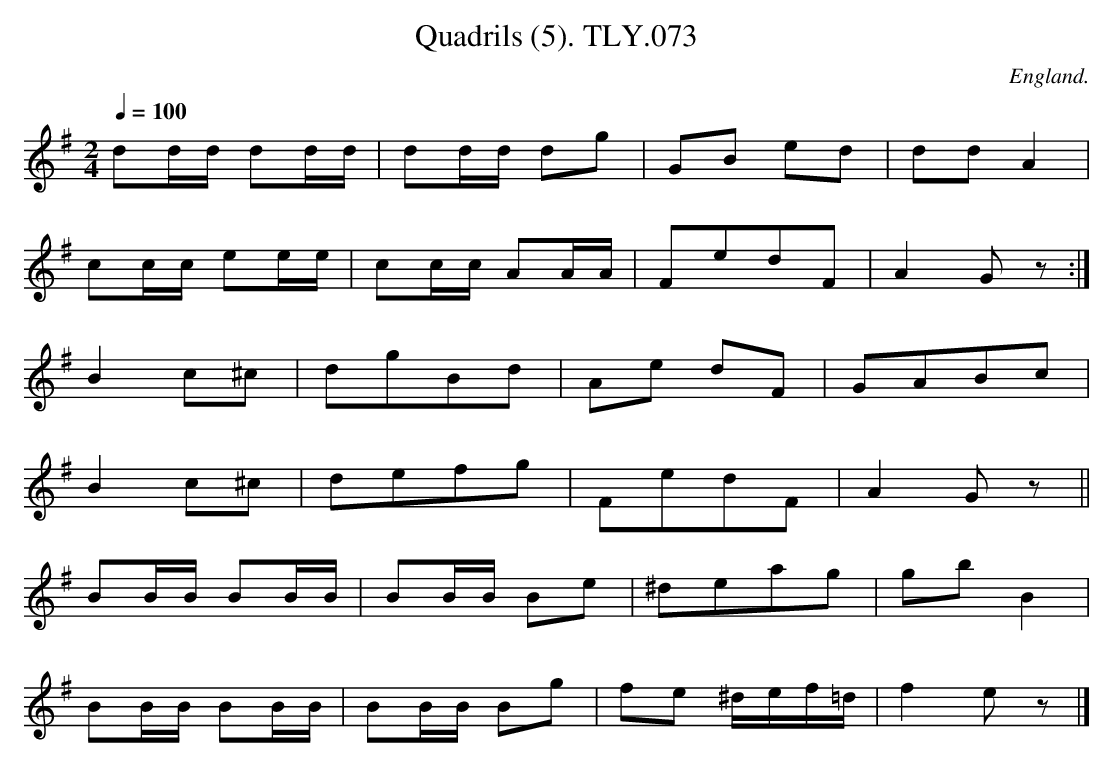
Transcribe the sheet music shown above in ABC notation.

X:1
T:Quadrils (5). TLY.073
L:1/16
M:2/4
O:England.
Q:1/4=100
K:G
d2dd d2dd| d2dd d2g2| G2B2 e2d2| d2d2 A4| !
c2cc e2ee| c2cc A2AA| F2e2d2F2| A4 G2z2:|!
B4 c2^c2| d2g2B2d2| A2e2 d2F2| G2A2B2c2|!
B4 c2^c2| d2e2f2g2| F2e2d2F2| A4 G2 z2||!
B2BB B2BB| B2BB B2e2| ^d2e2a2g2| g2b2 B4|!
B2BB B2BB| B2BB B2g2| f2e2 ^def=d|f4e2 z2|]
